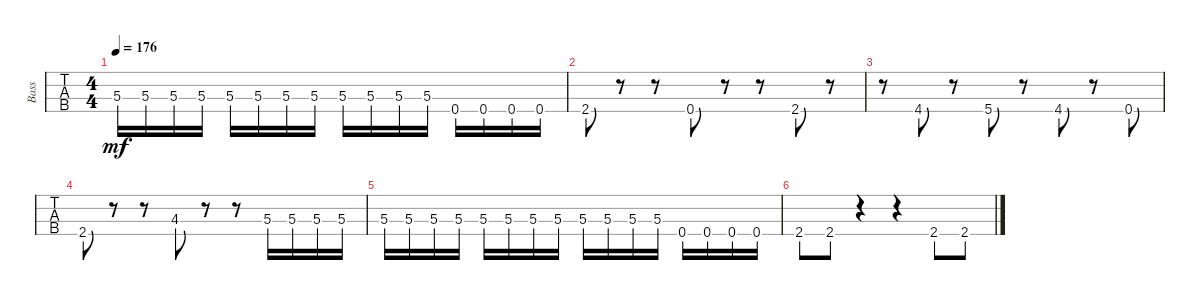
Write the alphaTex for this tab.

\track ("Bass" "Bass") {instrument electricbassfinger}
\staff {tabs}
\tuning (G2 D2 A1 E1) {hide}
\ts (4 4)
\tempo 176
\clef f4
\ks f#minor
5.3.16{dy mf} 5.3.16 5.3.16 5.3.16 5.3.16 5.3.16 5.3.16 5.3.16 5.3.16 5.3.16 5.3.16 5.3.16 0.4.16 0.4.16 0.4.16 0.4.16 |
2.4.8 r.8 r.8 0.4.8 r.8 r.8 2.4.8 r.8 |
r.8 4.4.8 r.8 5.4.8 r.8 4.4.8 r.8 0.4.8 |
2.4.8 r.8 r.8 4.3.8 r.8 r.8 5.3.16 5.3.16 5.3.16 5.3.16 |
5.3.16 5.3.16 5.3.16 5.3.16 5.3.16 5.3.16 5.3.16 5.3.16 5.3.16 5.3.16 5.3.16 5.3.16 0.4.16 0.4.16 0.4.16 0.4.16 |
2.4.8 2.4.8 r.4 r.4 2.4.8 2.4.8
